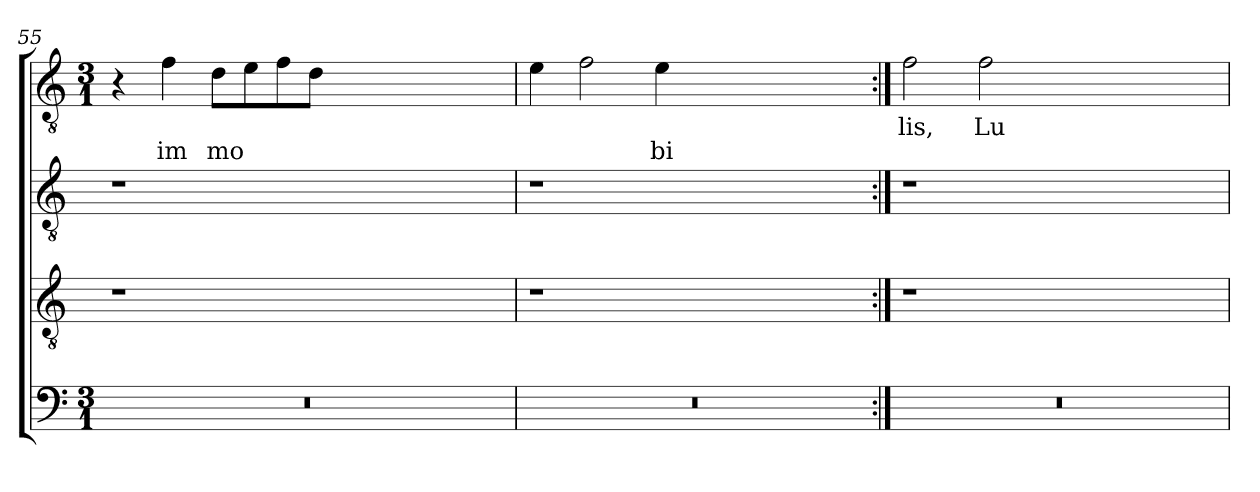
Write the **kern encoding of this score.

**kern	**kern	**kern	**kern	**text	**text
*part4	*part3	*part2	*part1	*part1	*part1
*staff4	*staff3	*staff2	*staff1	*staff1	*staff1
*clefF4	*clefGv2	*clefGv2	*clefGv2	*	*
*k[]	*k[]	*k[]	*k[]	*	*
*C:	*C:	*C:	*C:	*	*
*M3/1	*	*	*M3/1	*	*
=55	=55	=55	=55	=55	=55
0.r	1r	1r	4r	.	.
!	!	!	!	!	!LO:LY:b
.	.	.	4f\	.	im
!	!	!	!	!	!LO:LY:b
.	.	.	8d\L	.	mo
.	.	.	8e\	.	.
.	.	.	8f\	.	.
.	.	.	8d\J	.	.
.	0ryy	0ryy	0ryy	.	.
=56	=56	=56	=56	=56	=56
0.r	1r	1r	4e\	.	.
.	.	.	2f\	.	.
!	!	!	!	!	!LO:LY:b
.	.	.	4e\	.	bi
.	0ryy	0ryy	0ryy	.	.
!!LO:LB:g=z
=57:|!	=57:|!	=57:|!	=57:|!	=57:|!	=57:|!
!	!	!	!	!LO:LY:b	!
0.r	1r	1r	2f\	lis,	.
!	!	!	!	!LO:LY:b	!
.	.	.	2f\	Lu	.
.	0ryy	0ryy	0ryy	.	.
=	=	=	=	=	=
*-	*-	*-	*-	*-	*-
